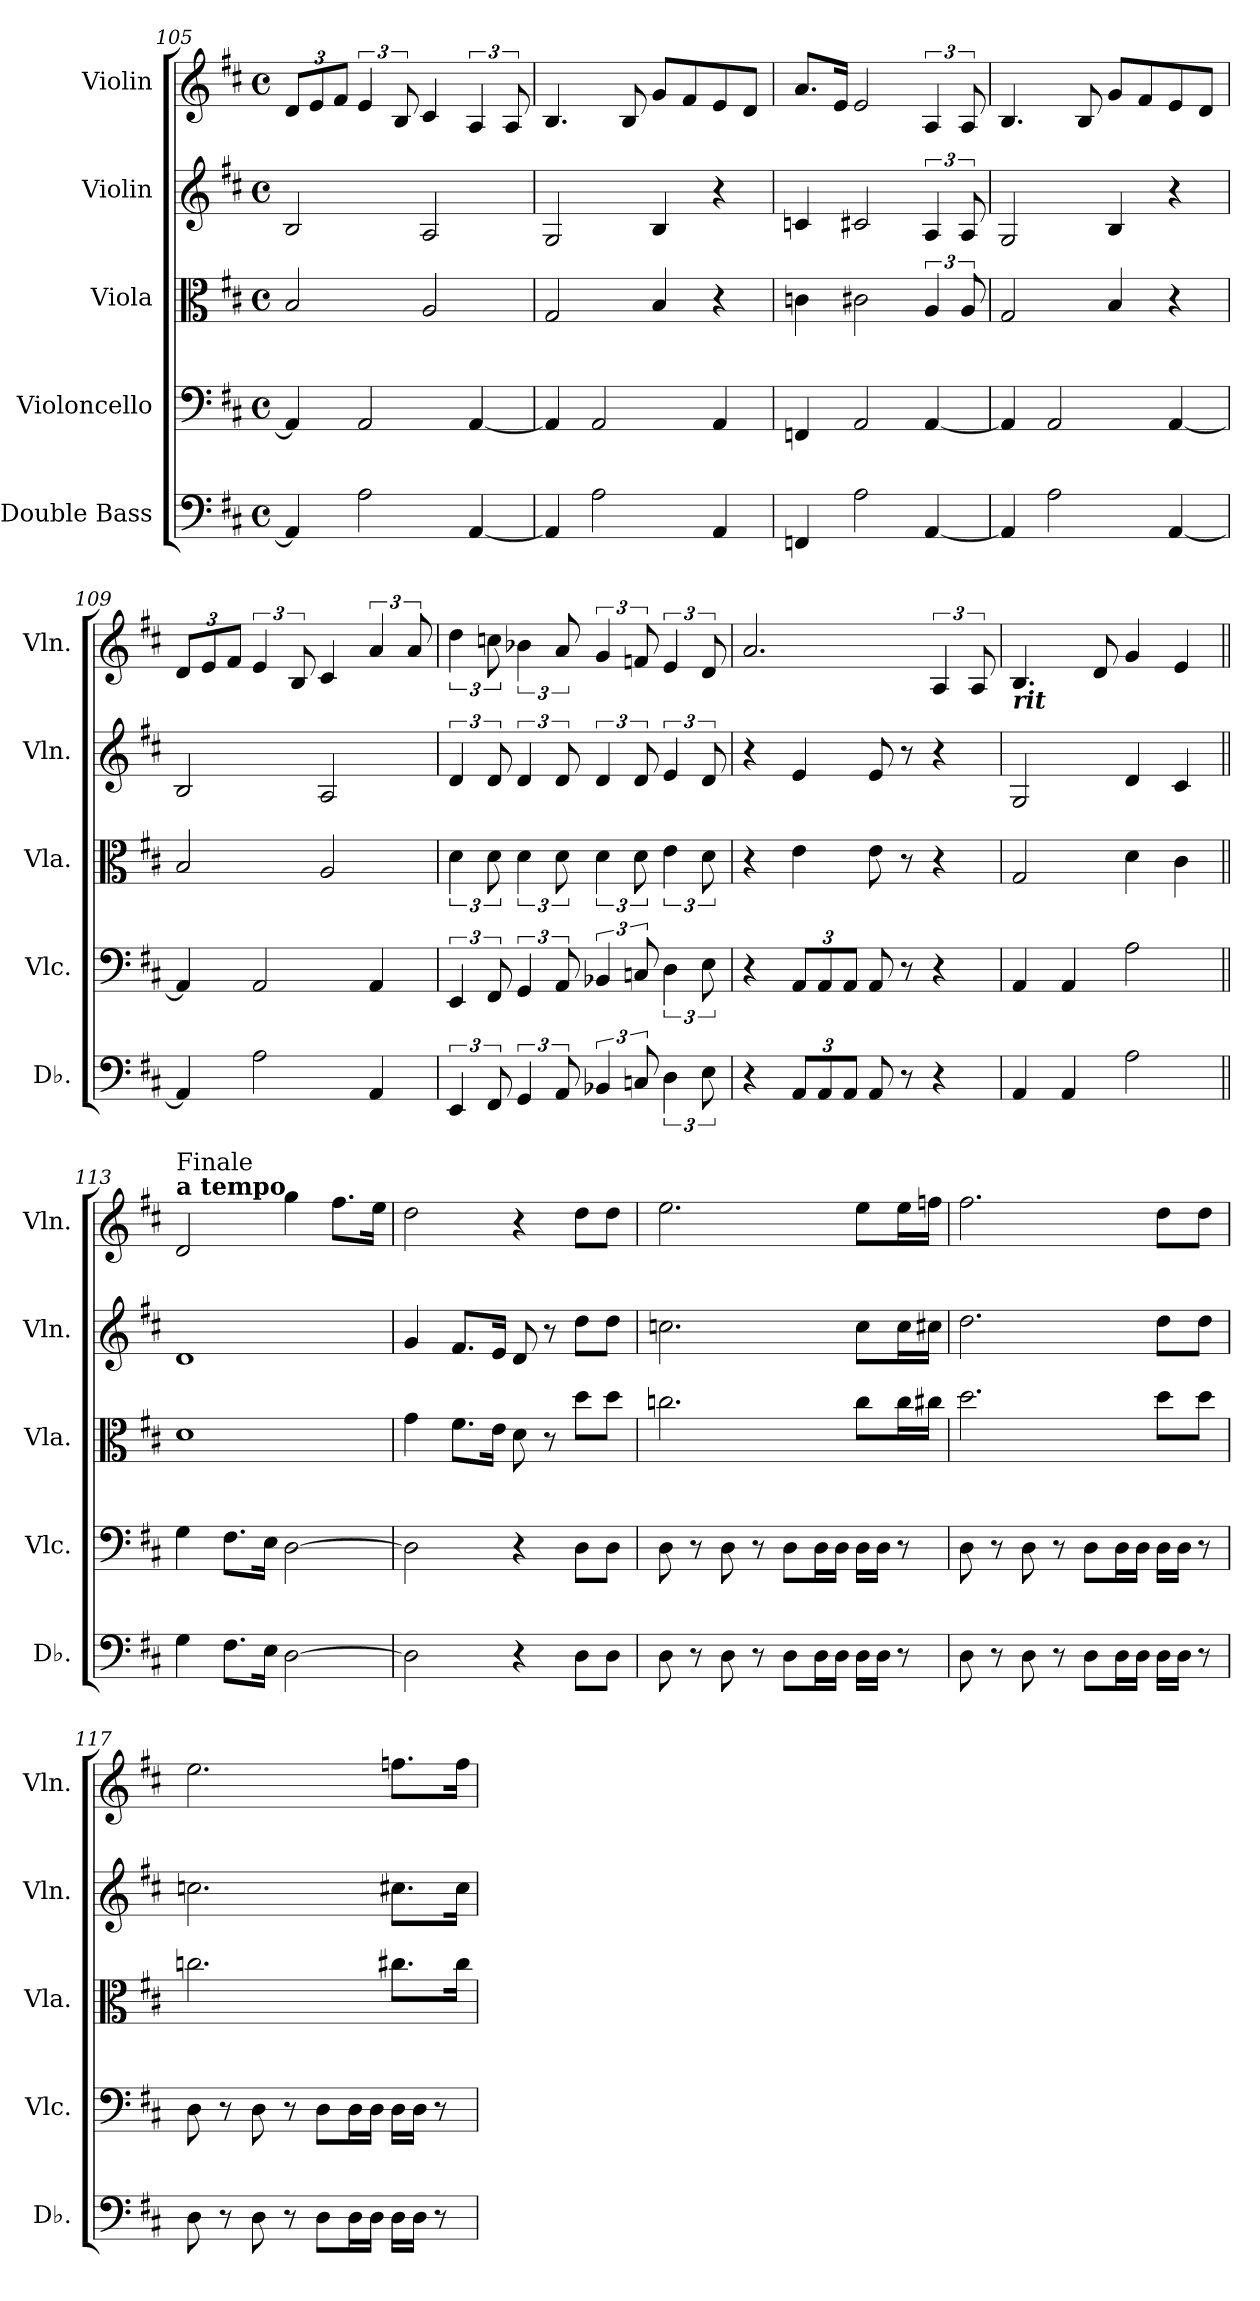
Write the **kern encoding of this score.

**kern	**kern	**kern	**kern	**kern
*part5	*part4	*part3	*part2	*part1
*staff5	*staff4	*staff3	*staff2	*staff1
*I"Double Bass	*I"Violoncello	*I"Viola	*I"Violin	*I"Violin
*I'Db.	*I'Vlc.	*I'Vla.	*I'Vln.	*I'Vln.
*clefF4	*clefF4	*clefC3	*clefG2	*clefG2
*ITrd7c12	*	*	*	*
*k[f#c#]	*k[f#c#]	*k[f#c#]	*k[f#c#]	*k[f#c#]
*M4/4	*M4/4	*M4/4	*M4/4	*M4/4
*met(c)	*met(c)	*met(c)	*met(c)	*met(c)
*	*	*	*	*Xbrackettup
=105	=105	=105	=105	=105
4AAA/]	4AA/]	2B/	2B/	12d/L
.	.	.	.	12e/
.	.	.	.	12f#/J
*	*	*	*	*brackettup
2AA\	2AA/	.	.	6e/
.	.	.	.	12B/
.	.	2A/	2A/	4c#/
[4AAA/	[4AA/	.	.	6A/
.	.	.	.	12A/
=106	=106	=106	=106	=106
4AAA/]	4AA/]	2G/	2G/	4.B/
2AA\	2AA/	.	.	.
.	.	.	.	8B/
.	.	4B/	4B/	8g/L
.	.	.	.	8f#/
4AAA/	4AA/	4r	4r	8e/
.	.	.	.	8d/J
=107	=107	=107	=107	=107
4FFFn/	4FFn/	4cn\	4cn/	8.a/L
.	.	.	.	16e/Jk
2AA\	2AA/	2c#X\	2c#X/	2e/
[4AAA/	[4AA/	6A/	6A/	6A/
.	.	12A/	12A/	12A/
!!LO:LB:g=z
=108	=108	=108	=108	=108
4AAA/]	4AA/]	2G/	2G/	4.B/
2AA\	2AA/	.	.	.
.	.	.	.	8B/
.	.	4B/	4B/	8g/L
.	.	.	.	8f#/
[4AAA/	[4AA/	4r	4r	8e/
.	.	.	.	8d/J
=109	=109	=109	=109	=109
*	*	*	*	*Xbrackettup
4AAA/]	4AA/]	2B/	2B/	12d/L
.	.	.	.	12e/
.	.	.	.	12f#/J
*	*	*	*	*brackettup
2AA\	2AA/	.	.	6e/
.	.	.	.	12B/
.	.	2A/	2A/	4c#/
4AAA/	4AA/	.	.	6a/
.	.	.	.	12a/
=110	=110	=110	=110	=110
6EEE/	6EE/	6d\	6d/	6dd\
12FFF#/	12FF#/	12d\	12d/	12ccn\
6GGG/	6GG/	6d\	6d/	6b-X\
12AAA/	12AA/	12d\	12d/	12a/
6BBB-X/	6BB-X/	6d\	6d/	6g/
12CCn/	12Cn/	12d\	12d/	12fn/
6DD\	6D\	6e\	6e/	6e/
12EE\	12E\	12d\	12d/	12d/
!!LO:PB:g=z
=111	=111	=111	=111	=111
4r	4r	4r	4r	2.a/
*Xbrackettup	*Xbrackettup	*	*	*
12AAA/L	12AA/L	4e\	4e/	.
12AAA/	12AA/	.	.	.
12AAA/J	12AA/J	.	.	.
8AAA/	8AA/	8e\	8e/	.
8r	8r	8r	8r	.
4r	4r	4r	4r	6A/
.	.	.	.	12A/
=112	=112	=112	=112	=112
!	!	!	!	!LO:TX:b:Bi:t=rit
4AAA/	4AA/	2G/	2G/	4.B/
4AAA/	4AA/	.	.	.
.	.	.	.	8d/
2AA\	2A\	4d\	4d/	4g/
.	.	4c#\	4c#/	4e/
=113||	=113||	=113||	=113||	=113||
!	!	!	!	!LO:TX:a:B:t=a tempo
!	!	!	!	!LO:TX:a:t=Finale
4GG\	4G\	1d	1d	2d/
8.FF#\L	8.F#\L	.	.	.
16EE\Jk	16E\Jk	.	.	.
[2DD\	[2D\	.	.	4gg\
.	.	.	.	8.ff#\L
.	.	.	.	16ee\Jk
=114	=114	=114	=114	=114
2DD\]	2D\]	4g\	4g/	2dd\
.	.	8.f#\L	8.f#/L	.
.	.	16e\Jk	16e/Jk	.
4r	4r	8d\	8d/	4r
.	.	8r	8r	.
8DD\L	8D\L	8dd\L	8dd\L	8dd\L
8DD\J	8D\J	8dd\J	8dd\J	8dd\J
!!LO:LB:g=z
=115	=115	=115	=115	=115
8DD\	8D\	2.ccn\	2.ccn\	2.ee\
8r	8r	.	.	.
8DD\	8D\	.	.	.
8r	8r	.	.	.
8DD\L	8D\L	.	.	.
16DD\L	16D\L	.	.	.
16DD\JJ	16D\JJ	.	.	.
16DD\LL	16D\LL	8cc\L	8cc\L	8ee\L
16DD\JJ	16D\JJ	.	.	.
8r	8r	16cc\L	16cc\L	16ee\L
.	.	16cc#X\JJ	16cc#X\JJ	16ffn\JJ
=116	=116	=116	=116	=116
8DD\	8D\	2.dd\	2.dd\	2.ff#\
8r	8r	.	.	.
8DD\	8D\	.	.	.
8r	8r	.	.	.
8DD\L	8D\L	.	.	.
16DD\L	16D\L	.	.	.
16DD\JJ	16D\JJ	.	.	.
16DD\LL	16D\LL	8dd\L	8dd\L	8dd\L
16DD\JJ	16D\JJ	.	.	.
8r	8r	8dd\J	8dd\J	8dd\J
=117	=117	=117	=117	=117
8DD\	8D\	2.ccn\	2.ccn\	2.ee\
8r	8r	.	.	.
8DD\	8D\	.	.	.
8r	8r	.	.	.
8DD\L	8D\L	.	.	.
16DD\L	16D\L	.	.	.
16DD\JJ	16D\JJ	.	.	.
16DD\LL	16D\LL	8.cc#X\L	8.cc#X\L	8.ffn\L
16DD\JJ	16D\JJ	.	.	.
8r	8r	.	.	.
.	.	16cc#\Jk	16cc#\Jk	16ff\Jk
=	=	=	=	=
*-	*-	*-	*-	*-
